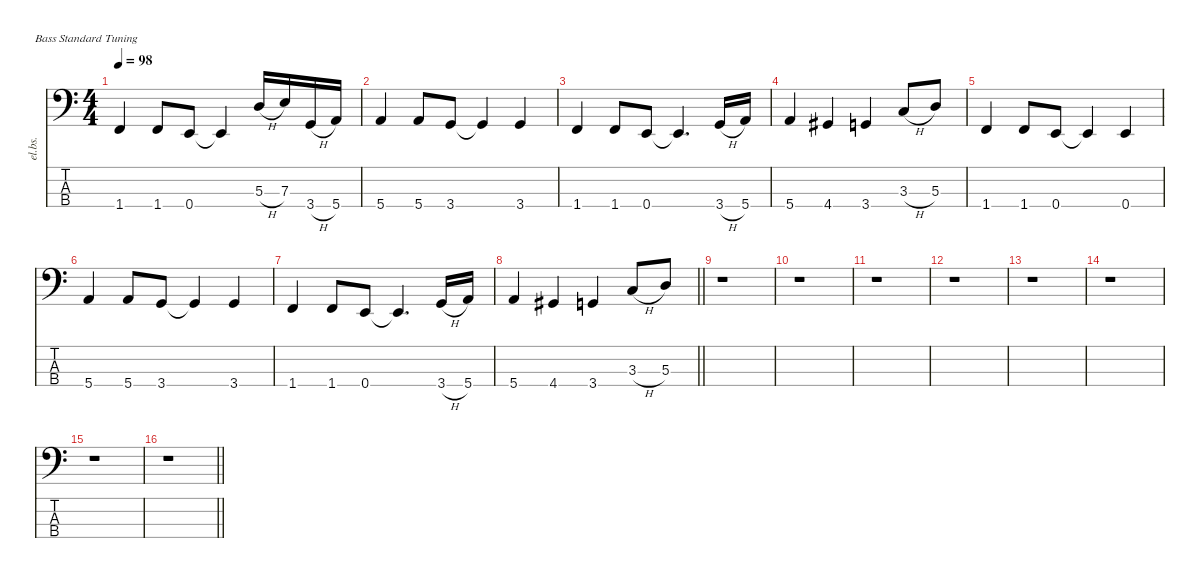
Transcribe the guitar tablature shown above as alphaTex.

\defaultSystemsLayout 4
\hideDynamics
\bracketExtendMode nobrackets
\track ("Electric Bass" "el.bs.") {mute instrument electricbassfinger}
\staff {score tabs}
\tuning (G2 D2 A1 E1)
\ts (4 4)
\tempo 98
\clef f4
\ks c
1.4.4{dy mf beam Up} 1.4.8{beam Up} 0.4.8{beam Up} 0.4{t}.4{beam Up} 5.3{h}.16{beam Up} 7.3.16{beam Up} 3.4{h}.16{beam Up} 5.4.16{beam Up} |
5.4.4{beam Up} 5.4.8{beam Up} 3.4.8{beam Up} 3.4{t}.4{beam Up} 3.4.4{beam Up} |
1.4.4{beam Up} 1.4.8{beam Up} 0.4.8{beam Up} 0.4{t}.4{d beam Up} 3.4{h}.16{beam Up} 5.4.16{beam Up} |
5.4.4{beam Up} 4.4{acc #}.4{beam Up} 3.4.4{beam Up} 3.3{h}.8{beam Up} 5.3.8{beam Up} |
1.4.4{beam Up} 1.4.8{beam Up} 0.4.8{beam Up} 0.4{t}.4{beam Up} 0.4.4{beam Up} |
5.4.4{beam Up} 5.4.8{beam Up} 3.4.8{beam Up} 3.4{t}.4{beam Up} 3.4.4{beam Up} |
1.4.4{beam Up} 1.4.8{beam Up} 0.4.8{beam Up} 0.4{t}.4{d beam Up} 3.4{h}.16{beam Up} 5.4.16{beam Up} |
\barLineRight lightlight
5.4.4{beam Up} 4.4{acc #}.4{beam Up} 3.4.4{beam Up} 3.3{h}.8{beam Up} 5.3.8{beam Up} |
r.1{beam Down} |
r.1{beam Down} |
r.1{beam Down} |
r.1{beam Down} |
r.1{beam Down} |
r.1{beam Down} |
r.1{beam Down} |
\barLineRight lightlight
r.1{beam Down}
